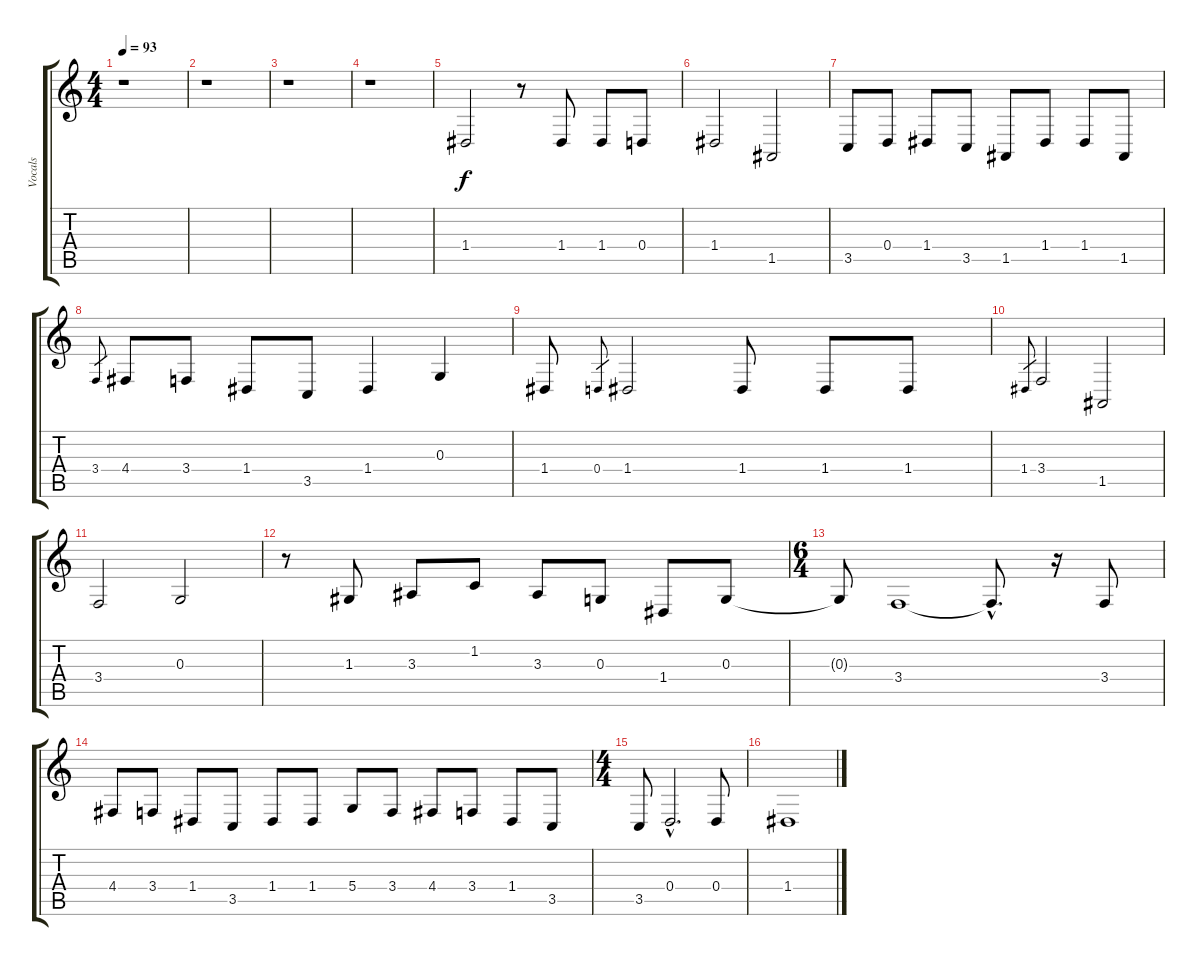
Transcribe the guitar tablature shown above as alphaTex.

\track ("Vocals" "Vocals") {instrument baritonesax}
\staff {score tabs}
\tuning (E4 B3 G3 D3 A2 E2) {hide}
\ts (4 4)
\tempo 93
\clef g2
\ks c
r.1{dy f instrument baritonesax} |
r.1 |
r.1 |
r.1 |
1.4.2 r.8 1.4.8 1.4.8 0.4.8 |
1.4.2 1.5.2 |
3.5.8 0.4.8 1.4.8 3.5.8 1.5.8 1.4.8 1.4.8 1.5.8 |
3.4.8{gr} 4.4.8 3.4.8 1.4.8 3.5.8 1.4.4 0.3.4 |
1.4.8 0.4.8{gr} 1.4.2 1.4.8 1.4.8 1.4.8 |
1.4.8{gr} 3.4.2 1.5.2 |
3.4.2 0.3.2 |
r.8 1.3.8 3.3.8 1.2.8 3.3.8 0.3.8 1.4.8 0.3.8 |
\ts (6 4)
0.3{t}.8 3.4.1 3.4{hac t}.8{d} r.16 3.4.8 |
4.4.8 3.4.8 1.4.8 3.5.8 1.4.8 1.4.8 5.4.8 3.4.8 4.4.8 3.4.8 1.4.8 3.5.8 |
\ts (4 4)
3.5.8 0.4{hac}.2{d} 0.4.8 |
1.4.1
